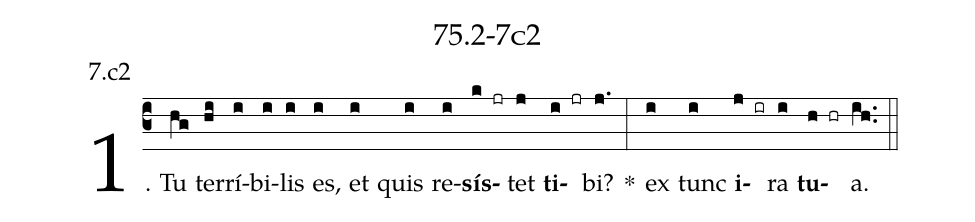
name: 75.2-7c2;
annotation: 7.c2;
%%
(c3)1. Tu(hg) ter(hi)rí(i)bi(i)lis(i) es,(i) et(i) quis(i) re(i)<b>sís</b>(k jr)tet(j) <b>ti</b>(i jr)bi?(j.) *(:) ex(i) tunc(i) <b>i</b>(j ir)ra(i) <b>tu</b>(h hr)a.(ih..) (::)


%E(i) u(i) o(j) u(i) a(h) e.(ih..) (::)
